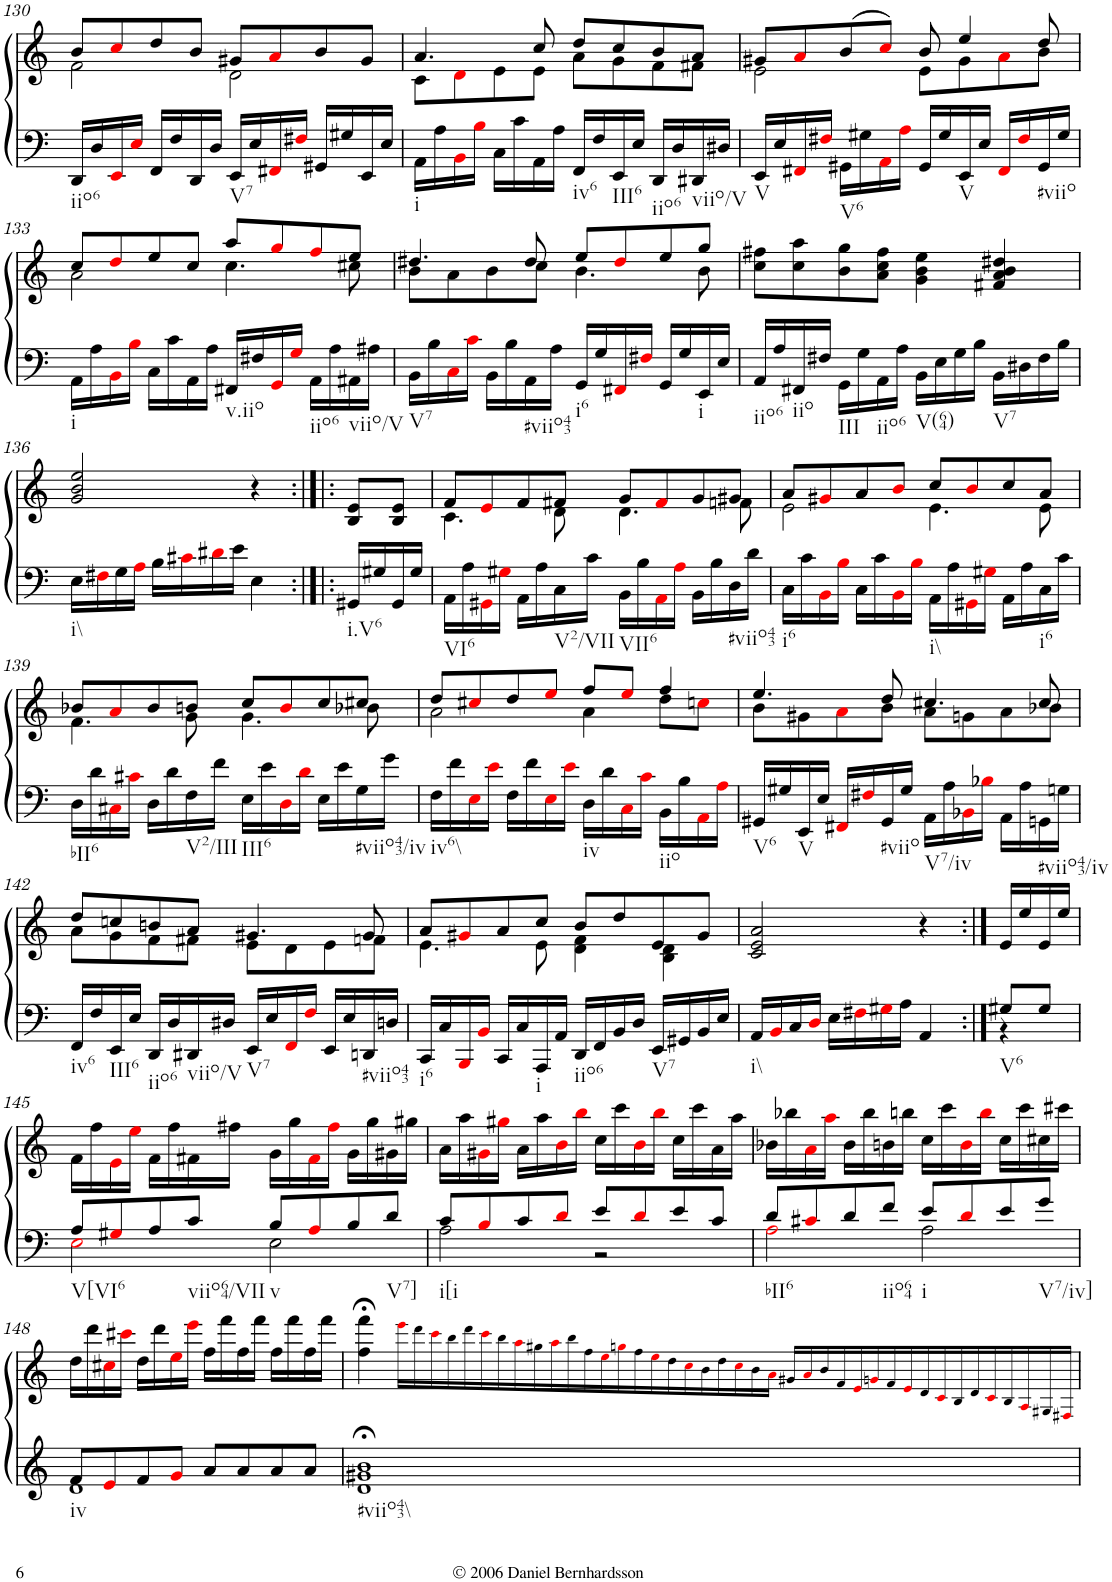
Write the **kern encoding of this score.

**kern	**kern
*part1	*part1
*staff2	*staff1
*I"Piano	*
*I'Pno.	*
!!LO:PB:g=z
*clefG2	*clefF4
*k[]	*k[]
*C:	*C:
*M2/2	*M2/2
*met(c|)	*met(c|)
=130	=130
*	*^
!LO:TX:b:t=iio6	!	!
16DD/LL	8b/L	2f\
16D/	.	.
16EEi/	8cci/	.
16Ei/JJ	.	.
16FF/LL	8dd/	.
16F/	.	.
16DD/	8b/J	.
16D/JJ	.	.
!LO:TX:b:t=V7	!	!
16EE/LL	8g#X/L	2d\
16E/	.	.
16FF#Xi/	8ai/	.
16F#Xi/JJ	.	.
16GG#X/LL	8b/	.
16G#X/	.	.
16EE/	8g#/J	.
16E/JJ	.	.
=131	=131	=131
!LO:TX:b:t=i	!	!
16AA\LL	4.a/	8c\L
16A\	.	.
16BBi\	.	8di\
16Bi\JJ	.	.
16C\LL	.	8e\
16c\	.	.
16AA\	8cc/	8e\J
16A\JJ	.	.
!LO:TX:b:t=iv6	!	!
16FF/LL	8dd/L	8a\L
16F/	.	.
!LO:TX:b:t=III6	!	!
16EE/	8cc/	8g\
16E/JJ	.	.
!LO:TX:b:t=iio6	!	!
16DD/LL	8b/	8f\
16D/	.	.
!LO:TX:b:t=viio/V	!	!
16DD#X/	8a/J	8f#X\J
16D#X/JJ	.	.
=132	=132	=132
!LO:TX:b:t=V	!	!
16EE/LL	8g#X/L	2e\
16E/	.	.
16FF#Xi/	8ai/	.
16F#Xi/JJ	.	.
!LO:TX:b:t=V6	!	!
16GG#X\LL	(8b/	.
16G#X\	.	.
16AAi\	8cci/J)	.
16Ai\JJ	.	.
16GG#/LL	8b/	8e\L
16G#/	.	.
!LO:TX:b:t=V	!	!
16EE/	4ee/	8g#\
16E/JJ	.	.
16FF#i/LL	.	8ai\
16F#i/	.	.
!LO:TX:b:t=#viio	!	!
16GG#/	8dd/	8b\J
16G#/JJ	.	.
!!LO:LB:g=z	!!
=133	=133	=133
!LO:TX:b:t=i	!	!
16AA\LL	8cc/L	2a\
16A\	.	.
16BBi\	8ddi/	.
16Bi\JJ	.	.
16C\LL	8ee/	.
16c\	.	.
16AA\	8cc/J	.
16A\JJ	.	.
!LO:TX:b:t=v.iio	!	!
16FF#X/LL	8aa/L	4.cc\
16F#X/	.	.
16GGi/	8ggi/	.
16Gi/JJ	.	.
!LO:TX:b:t=iio6	!	!
16AA\LL	8ffi/	.
16A\	.	.
!LO:TX:b:t=viio/V	!	!
16AA#X\	8ee/J	8cc#X\
16A#X\JJ	.	.
=134	=134	=134
!LO:TX:b:t=V7	!	!
16BB\LL	4.dd#X/	8b\L
16B\	.	.
16Ci\	.	8a\
16ci\JJ	.	.
16BB\LL	.	8b\
16B\	.	.
!LO:TX:b:t=#viio43	!	!
16AA\	8dd#/	8cc\J
16A\JJ	.	.
!LO:TX:b:t=i6	!	!
16GG/LL	8ee/L	4.b\
16G/	.	.
16FF#Xi/	8dd#i/	.
16F#Xi/JJ	.	.
16GG/LL	8ee/	.
16G/	.	.
!LO:TX:b:t=i	!	!
16EE/	8gg/J	8b\
16E/JJ	.	.
*	*v	*v
=135	=135
!LO:TX:b:t=iio6	!
16AA/LL	8cc\ 8ff#X\L
16A/	.
!LO:TX:b:t=iio	!
16FF#X/	8cc\ 8aa\
16F#X/JJ	.
!LO:TX:b:t=III	!
16GG\LL	8b\ 8gg\
16G\	.
!LO:TX:b:t=iio6	!
16AA\	8a\ 8cc\ 8ff#\J
16A\JJ	.
!LO:TX:b:t=V(64)	!
16BB\LL	4g\ 4b\ 4ee\
16E\	.
16G\	.
16B\JJ	.
!LO:TX:b:t=V7	!
16BB\LL	4f#X/ 4a/ 4b/ 4dd#X/
16D#X\	.
16F#\	.
16B\JJ	.
!!LO:LB:g=z
=136	=136
!LO:TX:b:t=i\\	!
16E\LL	2g/ 2b/ 2ee/
16F#Xi\	.
16G\	.
16Ai\JJ	.
16B\LL	.
16c#Xi\	.
16d#Xi\	.
16e\JJ	.
4E\	4r
=136X17:|!|:	=136X17:|!|:
!LO:TX:b:t=i.V6	!
16GG#X/LL	8B/ 8e/L
16G#X/	.
16GG#/	8B/ 8e/J
16G#/JJ	.
=137	=137
*	*^
!LO:TX:b:t=VI6	!	!
16AA\LL	8f/L	4.c\
16A\	.	.
16GG#Xi\	8ei/	.
16G#Xi\JJ	.	.
16AA\LL	8f/	.
16A\	.	.
!LO:TX:b:t=V2/VII	!	!
16C\	8f#X/J	8d\
16c\JJ	.	.
!LO:TX:b:t=VII6	!	!
16BB\LL	8g/L	4.d\
16B\	.	.
16AAi\	8f#i/	.
16Ai\JJ	.	.
16BB\LL	8g/	.
16B\	.	.
!LO:TX:b:t=#viio43	!	!
16D\	8g#X/J	8fn\
16d\JJ	.	.
=138	=138	=138
!LO:TX:b:t=i6	!	!
16C\LL	8a/L	2e\
16c\	.	.
16BBi\	8g#Xi/	.
16Bi\JJ	.	.
16C\LL	8a/	.
16c\	.	.
16BBi\	8bi/J	.
16Bi\JJ	.	.
!LO:TX:b:t=i\\	!	!
16AA\LL	8cc/L	4.e\
16A\	.	.
16GG#Xi\	8bi/	.
16G#Xi\JJ	.	.
16AA\LL	8cc/	.
16A\	.	.
!LO:TX:b:t=i6	!	!
16C\	8a/J	8e\
16c\JJ	.	.
!!LO:LB:g=z	!!
=139	=139	=139
!LO:TX:b:t=bII6	!	!
16D\LL	8b-X/L	4.f\
16d\	.	.
16C#Xi\	8ai/	.
16c#Xi\JJ	.	.
16D\LL	8b-/	.
16d\	.	.
!LO:TX:b:t=V2/III	!	!
16F\	8bn/J	8g\
16f\JJ	.	.
!LO:TX:b:t=III6	!	!
16E\LL	8cc/L	4.g\
16e\	.	.
16Di\	8bi/	.
16di\JJ	.	.
16E\LL	8cc/	.
16e\	.	.
!LO:TX:b:t=#viio43/iv	!	!
16G\	8cc#X/J	8b-X\
16g\JJ	.	.
=140	=140	=140
!LO:TX:b:t=iv6\\	!	!
16F\LL	8dd/L	2a\
16f\	.	.
16Ei\	8cc#Xi/	.
16ei\JJ	.	.
16F\LL	8dd/	.
16f\	.	.
16Ei\	8eei/J	.
16ei\JJ	.	.
!LO:TX:b:t=iv	!	!
16D\LL	8ff/L	4a\
16d\	.	.
16Ci\	8eei/J	.
16ci\JJ	.	.
!LO:TX:b:t=iio	!	!
16BB\LL	4ff/	8dd\L
16B\	.	.
16AAi\	.	8ccni\J
16Ai\JJ	.	.
=141	=141	=141
!LO:TX:b:t=V6	!	!
16GG#X/LL	4.ee/	8b\L
16G#X/	.	.
!LO:TX:b:t=V	!	!
16EE/	.	8g#X\
16E/JJ	.	.
16FF#Xi/LL	.	8ai\
16F#Xi/	.	.
!LO:TX:b:t=#viio	!	!
16GG#/	8dd/	8b\J
16G#/JJ	.	.
!LO:TX:b:t=V7/iv	!	!
16AA\LL	4.cc#X/	8a\L
16A\	.	.
16BB-Xi\	.	8gn\
16B-Xi\JJ	.	.
16AA\LL	.	8a\
16A\	.	.
!LO:TX:b:t=#viio43/iv	!	!
16GGn\	8cc#/	8b-X\J
16Gn\JJ	.	.
!!LO:LB:g=z	!!
=142	=142	=142
!LO:TX:b:t=iv6	!	!
16FF/LL	8dd/L	8a\L
16F/	.	.
!LO:TX:b:t=III6	!	!
16EE/	8ccn/	8g\
16E/JJ	.	.
!LO:TX:b:t=iio6	!	!
16DD/LL	8bn/	8f\
16D/	.	.
!LO:TX:b:t=viio/V	!	!
16DD#X/	8a/J	8f#X\J
16D#X/JJ	.	.
!LO:TX:b:t=V7	!	!
16EE/LL	4.g#X/	8e\L
16E/	.	.
16FFi/	.	8d\
16Fi/JJ	.	.
16EE/LL	.	8e\
16E/	.	.
!LO:TX:b:t=#viio43	!	!
16DDn/	8g#/	8fn\J
16Dn/JJ	.	.
=143	=143	=143
!LO:TX:b:t=i6	!	!
16CC/LL	8a/L	4.e\
16C/	.	.
16BBBi/	8g#Xi/	.
16BBi/JJ	.	.
16CC/LL	8a/	.
16C/	.	.
!LO:TX:b:t=i	!	!
16AAA/	8cc/J	8e\
16AA/JJ	.	.
!LO:TX:b:t=iio6	!	!
16DD/LL	8b/L	4d\ 4f\
16FF/	.	.
16BB/	8dd/	.
16D/JJ	.	.
!LO:TX:b:t=V7	!	!
16EE/LL	8e/	4B\ 4d\
16GG#X/	.	.
16BB/	8g#/J	.
16E/JJ	.	.
*	*v	*v
=144	=144
!LO:TX:b:t=i\\	!
16AA/LL	2c/ 2e/ 2a/
16BBi/	.
16C/	.
16Di/JJ	.
16E\LL	.
16F#Xi\	.
16G#Xi\	.
16A\JJ	.
4AA/	4r
=144X18:|!	=144X18:|!
*^	*
!LO:TX:b:t=V6	!	!
8G#X/L	4r	16e/LL
.	.	16ee/
8G#/J	.	16e/
.	.	16ee/JJ
!!LO:LB:g=z
=145	=145	=145
!LO:TX:b:t=V[VI6	!	!
8A/L	2Ei\	16f\LL
.	.	16ff\
8G#Xi/	.	16ei\
.	.	16eei\JJ
8A/	.	16f\LL
.	.	16ff\
!LO:TX:b:t=viio64/VII	!	!
8c/J	.	16f#X\
.	.	16ff#X\JJ
!LO:TX:b:t=v	!	!
8B/L	2E\	16g\LL
.	.	16gg\
8Ai/	.	16f#i\
.	.	16ff#i\JJ
8B/	.	16g\LL
.	.	16gg\
!LO:TX:b:t=V7]	!	!
8d/J	.	16g#X\
.	.	16gg#X\JJ
=146	=146	=146
!LO:TX:b:t=i[i	!	!
8c/L	2A\	16a\LL
.	.	16aa\
8Bi/	.	16g#Xi\
.	.	16gg#Xi\JJ
8c/	.	16a\LL
.	.	16aa\
8di/J	.	16bi\
.	.	16bbi\JJ
8e/L	2r	16cc\LL
.	.	16ccc\
8di/	.	16bi\
.	.	16bbi\JJ
8e/	.	16cc\LL
.	.	16ccc\
8c/J	.	16a\
.	.	16aa\JJ
=147	=147	=147
!LO:TX:b:t=bII6	!	!
8d/L	2Ai\	16b-X\LL
.	.	16bb-X\
8c#Xi/	.	16ai\
.	.	16aai\JJ
8d/	.	16b-\LL
.	.	16bb-\
!LO:TX:b:t=iio64	!	!
8f/J	.	16bn\
.	.	16bbn\JJ
!LO:TX:b:t=i	!	!
8e/L	2A\	16cc\LL
.	.	16ccc\
8di/	.	16bi\
.	.	16bbi\JJ
8e/	.	16cc\LL
.	.	16ccc\
!LO:TX:b:t=V7/iv]	!	!
8g/J	.	16cc#X\
.	.	16ccc#X\JJ
!!LO:LB:g=z
=148	=148	=148
!LO:TX:b:t=iv	!	!
8f/L	1d	16dd\LL
.	.	16ddd\
8ei/	.	16cc#Xi\
.	.	16ccc#Xi\JJ
8f/	.	16dd\LL
.	.	16ddd\
8gi/J	.	16eei\
.	.	16eeei\JJ
8a/L	.	16ff\LL
.	.	16fff\
8a/	.	16ff\
.	.	16fff\JJ
8a/	.	16ff\LL
.	.	16fff\
8a/J	.	16ff\
.	.	16fff\JJ
*v	*v	*
=149	=149
!LO:TX:b:t=#viio43\\	!
1d;< 1g#X;< 1b;<	4ff\;< 4fff\;<
.	16eee!i\LL
.	16ddd!\
.	16ccc!i\
.	16bb!\
.	16ddd!\
.	16ccc!i\
.	16bb!\
.	16aa!i\
.	16gg#X!\
.	16aa!i\
.	16bb!\
.	16ff!\
1ryy	16ee!i\
.	16ggn!i\
.	16ff!\
.	16ee!i\
.	16dd!\
.	16cc!i\
.	16b!\
.	16dd!\
.	16cc!i\
.	16b!\
.	16a!i\JJ
.	16g#X!/LL
.	16a!i/
.	16b!/
.	16f!/
.	16e!i/
4ryy	16gn!i/
.	16f!/
.	16e!i/
.	16d!/
4ryy	16c!i/
.	16B!/
.	16d!/
.	16c!i/
4ryy	16B!/
.	16A!i/
.	16G#X!/
.	16F#X!i/JJ
=	=
*-	*-
